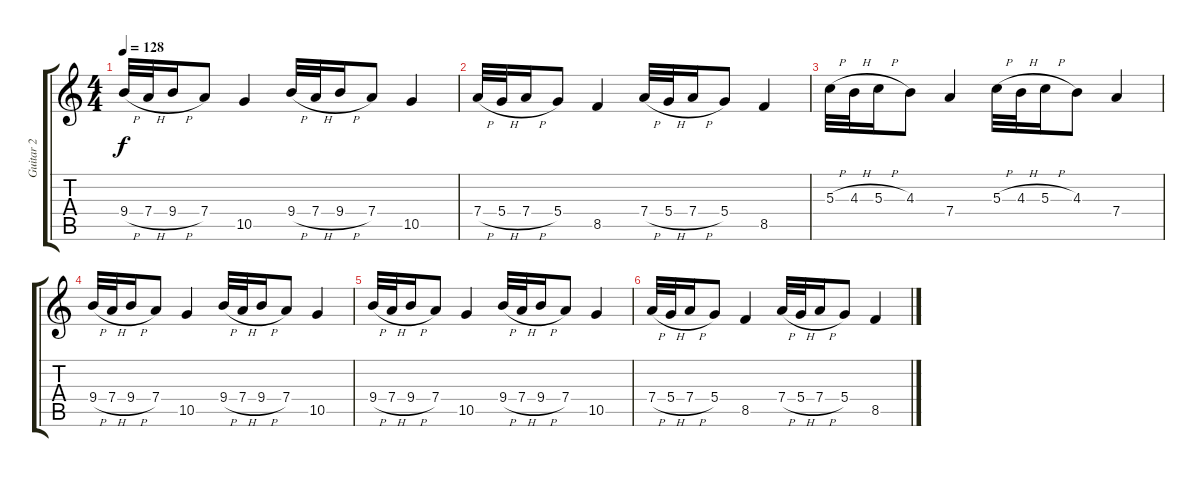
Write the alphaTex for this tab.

\track ("Guitar 2" "Guitar 2") {instrument distortionguitar}
\staff {score tabs}
\tuning (E4 B3 G3 D3 A2 E2) {hide}
\ts (4 4)
\tempo 128
\clef g2
\ks c
9.4{h}.32{dy f} 7.4{h}.32 9.4{h}.16 7.4.8 10.5.4 9.4{h}.32 7.4{h}.32 9.4{h}.16 7.4.8 10.5.4 |
7.4{h}.32 5.4{h}.32 7.4{h}.16 5.4.8 8.5.4 7.4{h}.32 5.4{h}.32 7.4{h}.16 5.4.8 8.5.4 |
5.3{h}.32 4.3{h}.32 5.3{h}.16 4.3.8 7.4.4 5.3{h}.32 4.3{h}.32 5.3{h}.16 4.3.8 7.4.4 |
9.4{h}.32 7.4{h}.32 9.4{h}.16 7.4.8 10.5.4 9.4{h}.32 7.4{h}.32 9.4{h}.16 7.4.8 10.5.4 |
9.4{h}.32 7.4{h}.32 9.4{h}.16 7.4.8 10.5.4 9.4{h}.32 7.4{h}.32 9.4{h}.16 7.4.8 10.5.4 |
7.4{h}.32 5.4{h}.32 7.4{h}.16 5.4.8 8.5.4 7.4{h}.32 5.4{h}.32 7.4{h}.16 5.4.8 8.5.4
